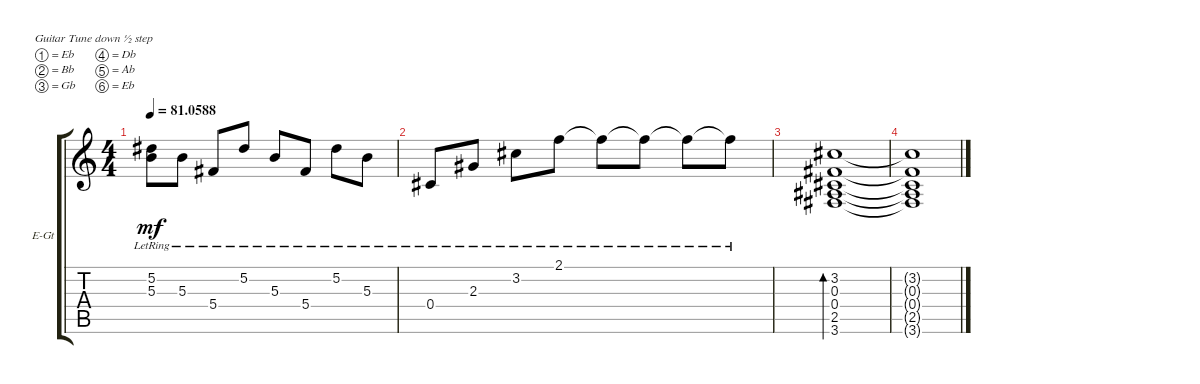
\defaultSystemsLayout 4
\bracketExtendMode groupsimilarinstruments
\firstSystemTrackNameOrientation horizontal
\otherSystemsTrackNameOrientation horizontal
\track ("Electric Guitar" "E-Gt") {instrument electricguitarclean}
\staff {score tabs}
\tuning (Eb4 Bb3 Gb3 Db3 Ab2 Eb2)
\ts (4 4)
\tempo
81.0588
\accidentals auto
\clef g2
\ottava regular
\simile none
\scale
0.333333
\ks c
(5.2{lr} 5.3{lr}).8{dy mf} 5.3{lr}.8 5.4{lr}.8 5.2{lr}.8 5.3{lr}.8 5.4{lr}.8 5.2{lr}.8 5.3{lr}.8 |
\scale
0.333333 0.4{lr}.8 2.3{lr}.8 3.2{lr}.8 2.1{lr}.8 2.1{lr t}.8 2.1{lr t}.8 2.1{lr t}.8 2.1{lr t}.8 |
\scale
0.333333 (3.6 2.5 0.4 0.3 3.2).1{bd 85} |
\scale
0.333333 (3.6{t} 2.5{t} 0.4{t} 0.3{t} 3.2{t}).1 |
\scale
0.333333
